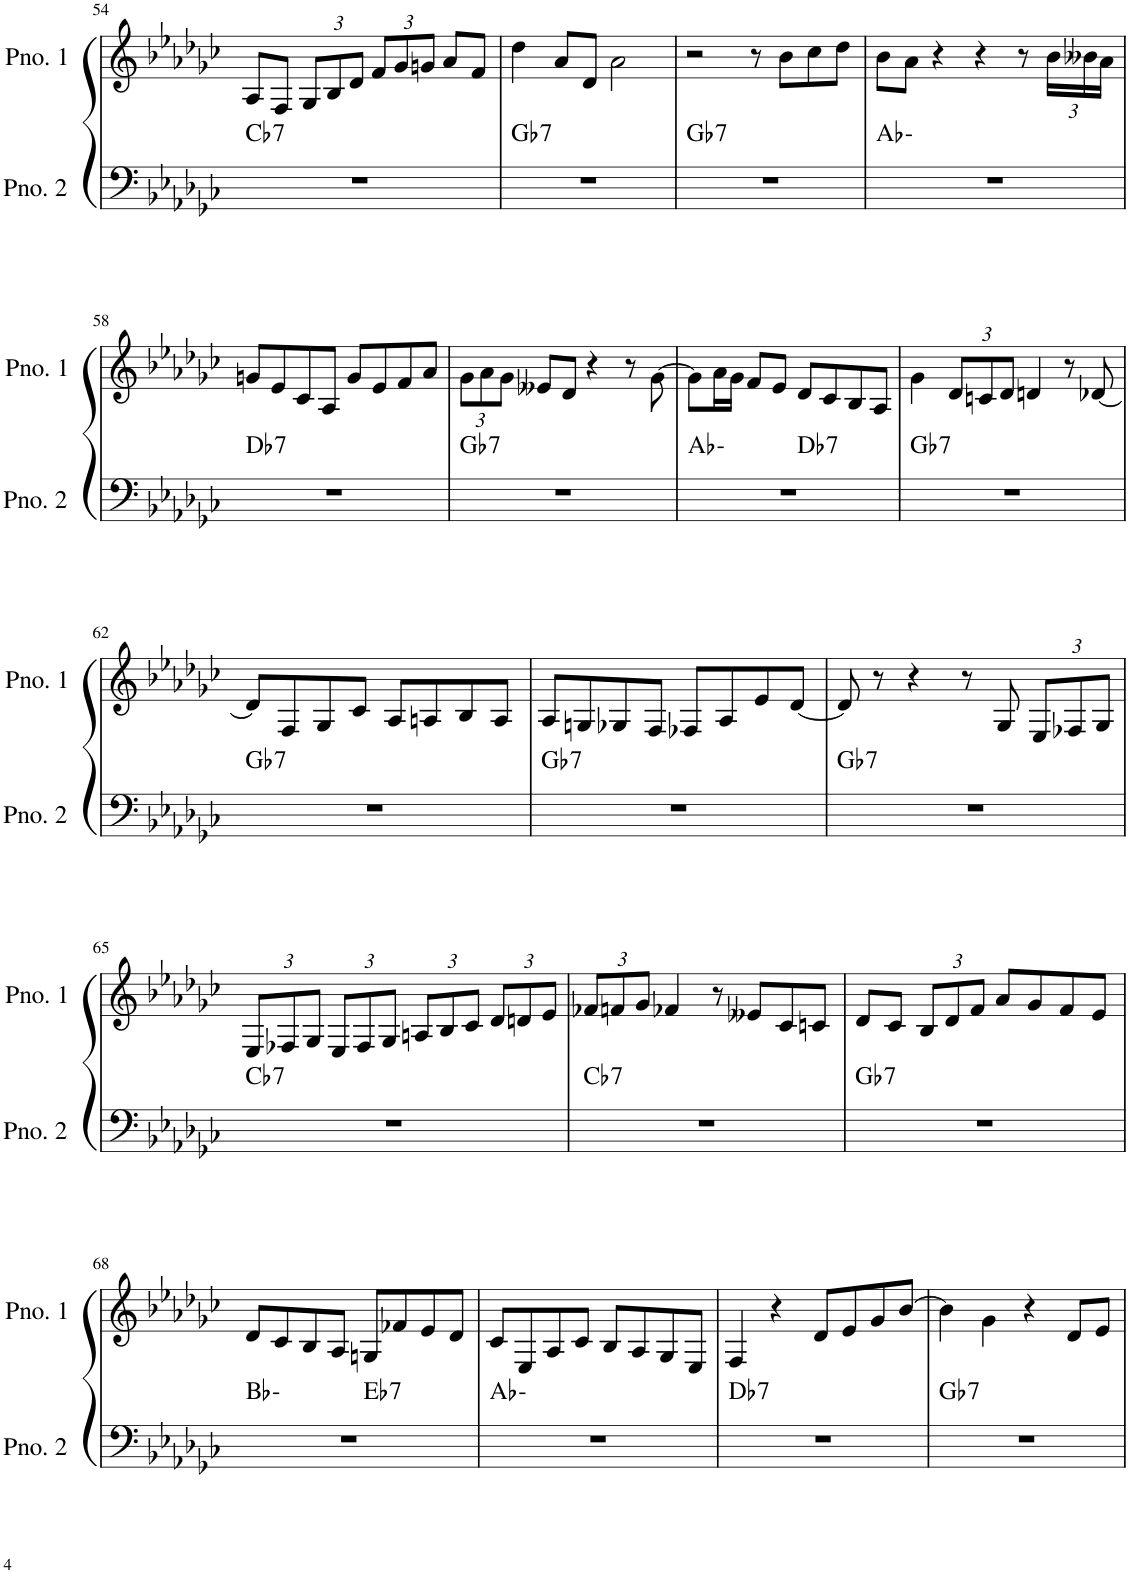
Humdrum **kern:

**kern	**harte	**kern
*part2	*part2	*part1
*staff2	*	*staff1
*I"ピアノ 2	*	*I"ピアノ 1
!!LO:PB:g=z
*clefF4	*	*clefG2
*k[b-e-a-d-g-c-]	*	*k[b-e-a-d-g-c-]
*M4/4	*	*M4/4
=54	=54	=54
!	!LO:H:kt=7	!
1r	Cb:7	8A-/L
.	.	8F/J
*	*	*Xbrackettup
.	.	12G-/L
.	.	12B-/
.	.	12d-/J
.	.	12f/L
.	.	12g-/
.	.	12gn/J
.	.	8a-/L
.	.	8f/J
=55	=55	=55
!	!LO:H:kt=7	!
1r	Gb:7	4dd-\
.	.	8a-/L
.	.	8d-/J
.	.	2a-\
=56	=56	=56
!	!LO:H:kt=7	!
1r	Gb:7	2r
.	.	8r
.	.	8b-\L
.	.	8cc-\
.	.	8dd-\J
=57	=57	=57
1r	Ab:min	8b-\L
.	.	8a-\J
.	.	4r
.	.	4r
.	.	8r
.	.	24b-\LL
.	.	24b--X\
.	.	24a-\JJ
!!LO:LB:g=z
=58	=58	=58
!	!LO:H:kt=7	!
1r	Db:7	8gn/L
.	.	8e-/
.	.	8c-/
.	.	8A-/J
.	.	8g/L
.	.	8e-/
.	.	8f/
.	.	8a-/J
=59	=59	=59
!	!LO:H:kt=7	!
1r	Gb:7	12g-\L
.	.	12a-\
.	.	12g-\J
.	.	8e--X/L
.	.	8d-/J
.	.	4r
.	.	8r
.	.	[8g-\
=60	=60	=60
*^	*	*
1r	2ryy	Ab:min	8g-\L]
.	.	.	16a-\L
.	.	.	16g-\JJ
.	.	.	8f/L
.	.	.	8e-/J
!	!	!LO:H:kt=7	!
.	2ryy	Db:7	8d-/L
.	.	.	8c-/
.	.	.	8B-/
.	.	.	8A-/J
=61	=61	=61	=61
!	!	!LO:H:kt=7	!
*v	*v	*	*
1r	Gb:7	4g-\
.	.	12d-/L
.	.	12cn/
.	.	12d-/J
.	.	4dn/
.	.	8r
.	.	[8d-X/
!!LO:LB:g=z
=62	=62	=62
!	!LO:H:kt=7	!
1r	Gb:7	8d-/L]
.	.	8F/
.	.	8G-/
.	.	8c-/J
.	.	8A-/L
.	.	8An/
.	.	8B-/
.	.	8A/J
=63	=63	=63
!	!LO:H:kt=7	!
1r	Gb:7	8A-/L
.	.	8Gn/
.	.	8G-X/
.	.	8F/J
.	.	8F-X/L
.	.	8A-/
.	.	8e-/
.	.	[8d-/J
=64	=64	=64
!	!LO:H:kt=7	!
1r	Gb:7	8d-/]
.	.	8r
.	.	4r
.	.	8r
.	.	8G-/
.	.	12E-/L
.	.	12F-X/
.	.	12G-/J
!!LO:LB:g=z
=65	=65	=65
!	!LO:H:kt=7	!
1r	Cb:7	12E-/L
.	.	12F-X/
.	.	12G-/J
.	.	12E-/L
.	.	12F-/
.	.	12G-/J
.	.	12An/L
.	.	12B-/
.	.	12c-/J
.	.	12d-/L
.	.	12dn/
.	.	12e-/J
=66	=66	=66
!	!LO:H:kt=7	!
1r	Cb:7	12f-X/L
.	.	12fn/
.	.	12g-/J
.	.	4f-X/
.	.	8r
.	.	8e--X/L
.	.	8c-/
.	.	8cn/J
=67	=67	=67
!	!LO:H:kt=7	!
1r	Gb:7	8d-/L
.	.	8c-/J
.	.	12B-/L
.	.	12d-/
.	.	12f/J
.	.	8a-/L
.	.	8g-/
.	.	8f/
.	.	8e-/J
!!LO:LB:g=z
=68	=68	=68
*^	*	*
1r	2ryy	Bb:min	8d-/L
.	.	.	8c-/
.	.	.	8B-/
.	.	.	8A-/J
!	!	!LO:H:kt=7	!
.	2ryy	Eb:7	8Gn/L
.	.	.	8f-X/
.	.	.	8e-/
.	.	.	8d-/J
*v	*v	*	*
=69	=69	=69
1r	Ab:min	8c-/L
.	.	8E-/
.	.	8A-/
.	.	8c-/J
.	.	8B-/L
.	.	8A-/
.	.	8G-/
.	.	8E-/J
=70	=70	=70
!	!LO:H:kt=7	!
1r	Db:7	4F/
.	.	4r
.	.	8d-/L
.	.	8e-/
.	.	8g-/
.	.	[8b-/J
=71	=71	=71
!	!LO:H:kt=7	!
1r	Gb:7	4b-\]
.	.	4g-\
.	.	4r
.	.	8d-/L
.	.	8e-/J
=	=	=
*-	*-	*-
